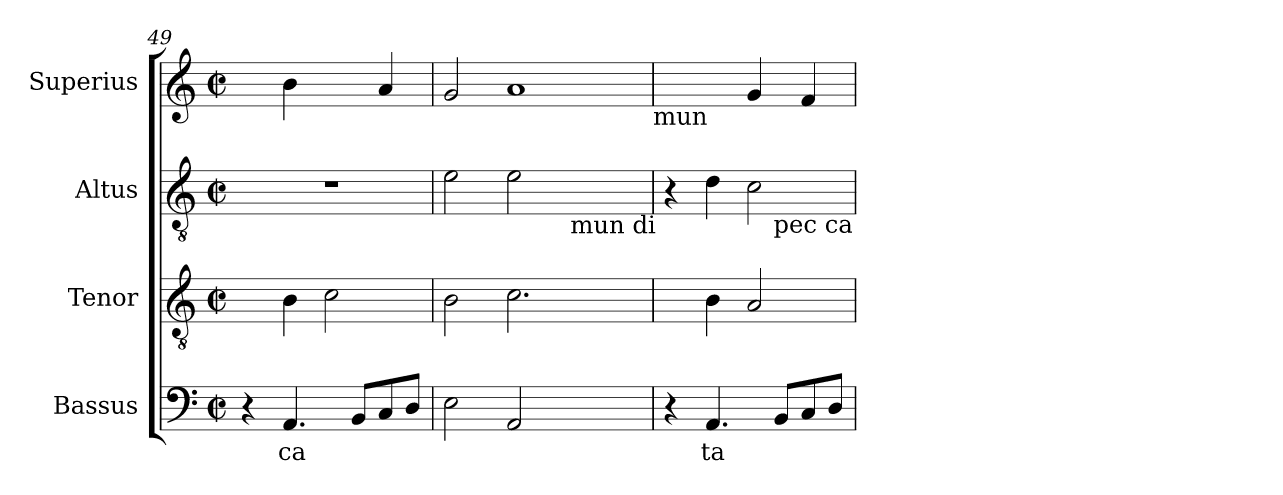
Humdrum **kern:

**kern	**text	**kern	**kern	**kern
*part4	*part4	*part3	*part2	*part1
*staff4	*staff4	*staff3	*staff2	*staff1
*I"Bassus	*	*I"Tenor	*I"Altus	*I"Superius
*I'Bas	*	*I'Ten	*I'Alt	*I'Sup
*clefF4	*	*clefGv2	*clefGv2	*clefG2
*M2/2	*	*M2/2	*M2/2	*M2/2
*met(c|)	*	*met(c|)	*met(c|)	*met(c|)
=49	=49	=49	=49	=49
4r	.	4ryy	1r	4ryy
!	!LO:LY:b:cj	!	!	!
4.AA/	ca	4B\	.	4b\
.	.	2c\	.	4ryy
8BB/L	.	.	.	.
8C/	.	.	.	4a/
8D/J	.	.	.	.
=50	=50	=50	=50	=50
2E\	.	2B\	2e\	2g/
2AA/	.	2.c\	2e\	1a
!	!	!	!LO:TX:b:t=mun di	!
2ryy	.	.	2ryy	.
.	.	4ryy	.	.
!	!	!	!	!LO:TX:b:t=mun
=51	=51	=51	=51	=51
4r	.	4ryy	4r	2ryy
!	!LO:LY:b:cj	!	!	!
4.AA/	ta	4B\	4d\	.
.	.	2A/	2c\	4g/
8BB/L	.	.	.	.
8C/	.	.	.	4f/
8D/J	.	.	.	.
!	!	!	!LO:TX:b:t=pec ca	!
=	=	=	=	=
*-	*-	*-	*-	*-
